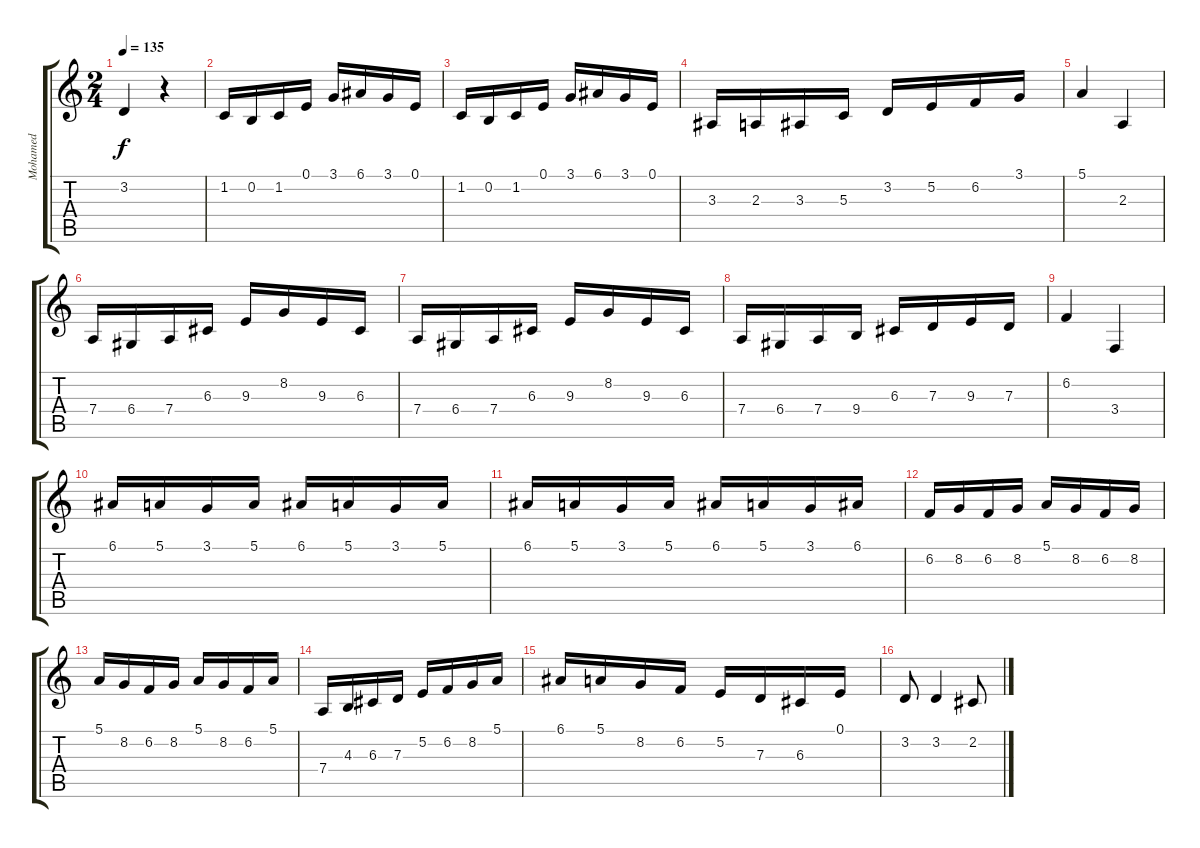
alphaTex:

\track ("Mohamed" "Mohamed") {instrument violin}
\staff {score tabs}
\tuning (E4 B3 G3 D3 A2 E2) {hide}
\ts (2 4)
\tempo 135
\clef g2
\ks c
3.2.4{dy f} r.4 |
1.2.16 0.2.16 1.2.16 0.1.16 3.1.16 6.1.16 3.1.16 0.1.16 |
1.2.16 0.2.16 1.2.16 0.1.16 3.1.16 6.1.16 3.1.16 0.1.16 |
3.3.16 2.3.16 3.3.16 5.3.16 3.2.16 5.2.16 6.2.16 3.1.16 |
5.1.4 2.3.4 |
7.4.16 6.4.16 7.4.16 6.3.16 9.3.16 8.2.16 9.3.16 6.3.16 |
7.4.16 6.4.16 7.4.16 6.3.16 9.3.16 8.2.16 9.3.16 6.3.16 |
7.4.16 6.4.16 7.4.16 9.4.16 6.3.16 7.3.16 9.3.16 7.3.16 |
6.2.4 3.4.4 |
6.1.16 5.1.16 3.1.16 5.1.16 6.1.16 5.1.16 3.1.16 5.1.16 |
6.1.16 5.1.16 3.1.16 5.1.16 6.1.16 5.1.16 3.1.16 6.1.16 |
6.2.16 8.2.16 6.2.16 8.2.16 5.1.16 8.2.16 6.2.16 8.2.16 |
5.1.16 8.2.16 6.2.16 8.2.16 5.1.16 8.2.16 6.2.16 5.1.16 |
7.4.16 4.3.16 6.3.16 7.3.16 5.2.16 6.2.16 8.2.16 5.1.16 |
6.1.16 5.1.16 8.2.16 6.2.16 5.2.16 7.3.16 6.3.16 0.1.16 |
3.2.8 3.2.4 2.2.8
